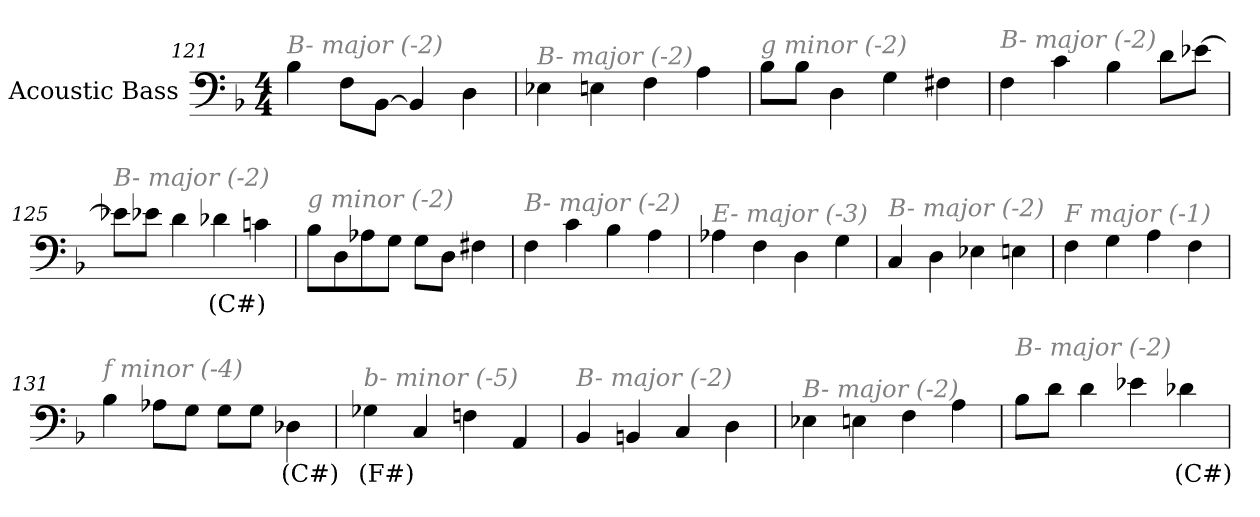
**kern	**text
*part1	*part1
*staff1	*staff1
*I"Acoustic Bass	*
*clefF4	*
*ITrd7c12	*
*k[b-]	*
*F:	*
*M4/4	*
=121	=121
!LO:TX:i:color=#808080:t=B- major (-2)	!
4BB-	.
8FFL	.
[8BBB-J	.
4BBB-]	.
4DD	.
=122	=122
!LO:TX:i:color=#808080:t=B- major (-2)	!
4EE-X	.
4EEn	.
4FF	.
4AA	.
=123	=123
!LO:TX:i:color=#808080:t=g minor (-2)	!
8BB-L	.
8BB-J	.
4DD	.
4GG	.
4FF#X	.
=124	=124
!LO:TX:i:color=#808080:t=B- major (-2)	!
4FF	.
4C	.
4BB-	.
8DL	.
[8E-XJ	.
=125	=125
!LO:TX:i:color=#808080:t=B- major (-2)	!
8E-XL]	.
8E-XJ	.
4D	.
4D-Xi	(C#)
4Cn	.
=126	=126
!LO:TX:i:color=#808080:t=g minor (-2)	!
8BB-L	.
8DD	.
8AA-X	.
8GGJ	.
8GGL	.
8DDJ	.
4FF#X	.
=127	=127
!LO:TX:i:color=#808080:t=B- major (-2)	!
4FF	.
4C	.
4BB-	.
4AA	.
=128	=128
!LO:TX:i:color=#808080:t=E- major (-3)	!
4AA-X	.
4FF	.
4DD	.
4GG	.
=129	=129
!LO:TX:i:color=#808080:t=B- major (-2)	!
4CC	.
4DD	.
4EE-X	.
4EEn	.
=130	=130
!LO:TX:i:color=#808080:t=F major (-1)	!
4FF	.
4GG	.
4AA	.
4FF	.
=131	=131
!LO:TX:i:color=#808080:t=f minor (-4)	!
4BB-	.
8AA-XL	.
8GGJ	.
8GGL	.
8GGJ	.
4DD-Xi	(C#)
=132	=132
!LO:TX:i:color=#808080:t=b- minor (-5)	!
4GG-Xi	(F#)
4CC	.
4FFn	.
4AAA	.
=133	=133
!LO:TX:i:color=#808080:t=B- major (-2)	!
4BBB-	.
4BBBn	.
4CC	.
4DD	.
=134	=134
!LO:TX:i:color=#808080:t=B- major (-2)	!
4EE-X	.
4EEn	.
4FF	.
4AA	.
=135	=135
!LO:TX:i:color=#808080:t=B- major (-2)	!
8BB-L	.
8DJ	.
4D	.
4E-X	.
4D-Xi	(C#)
=	=
*-	*-
